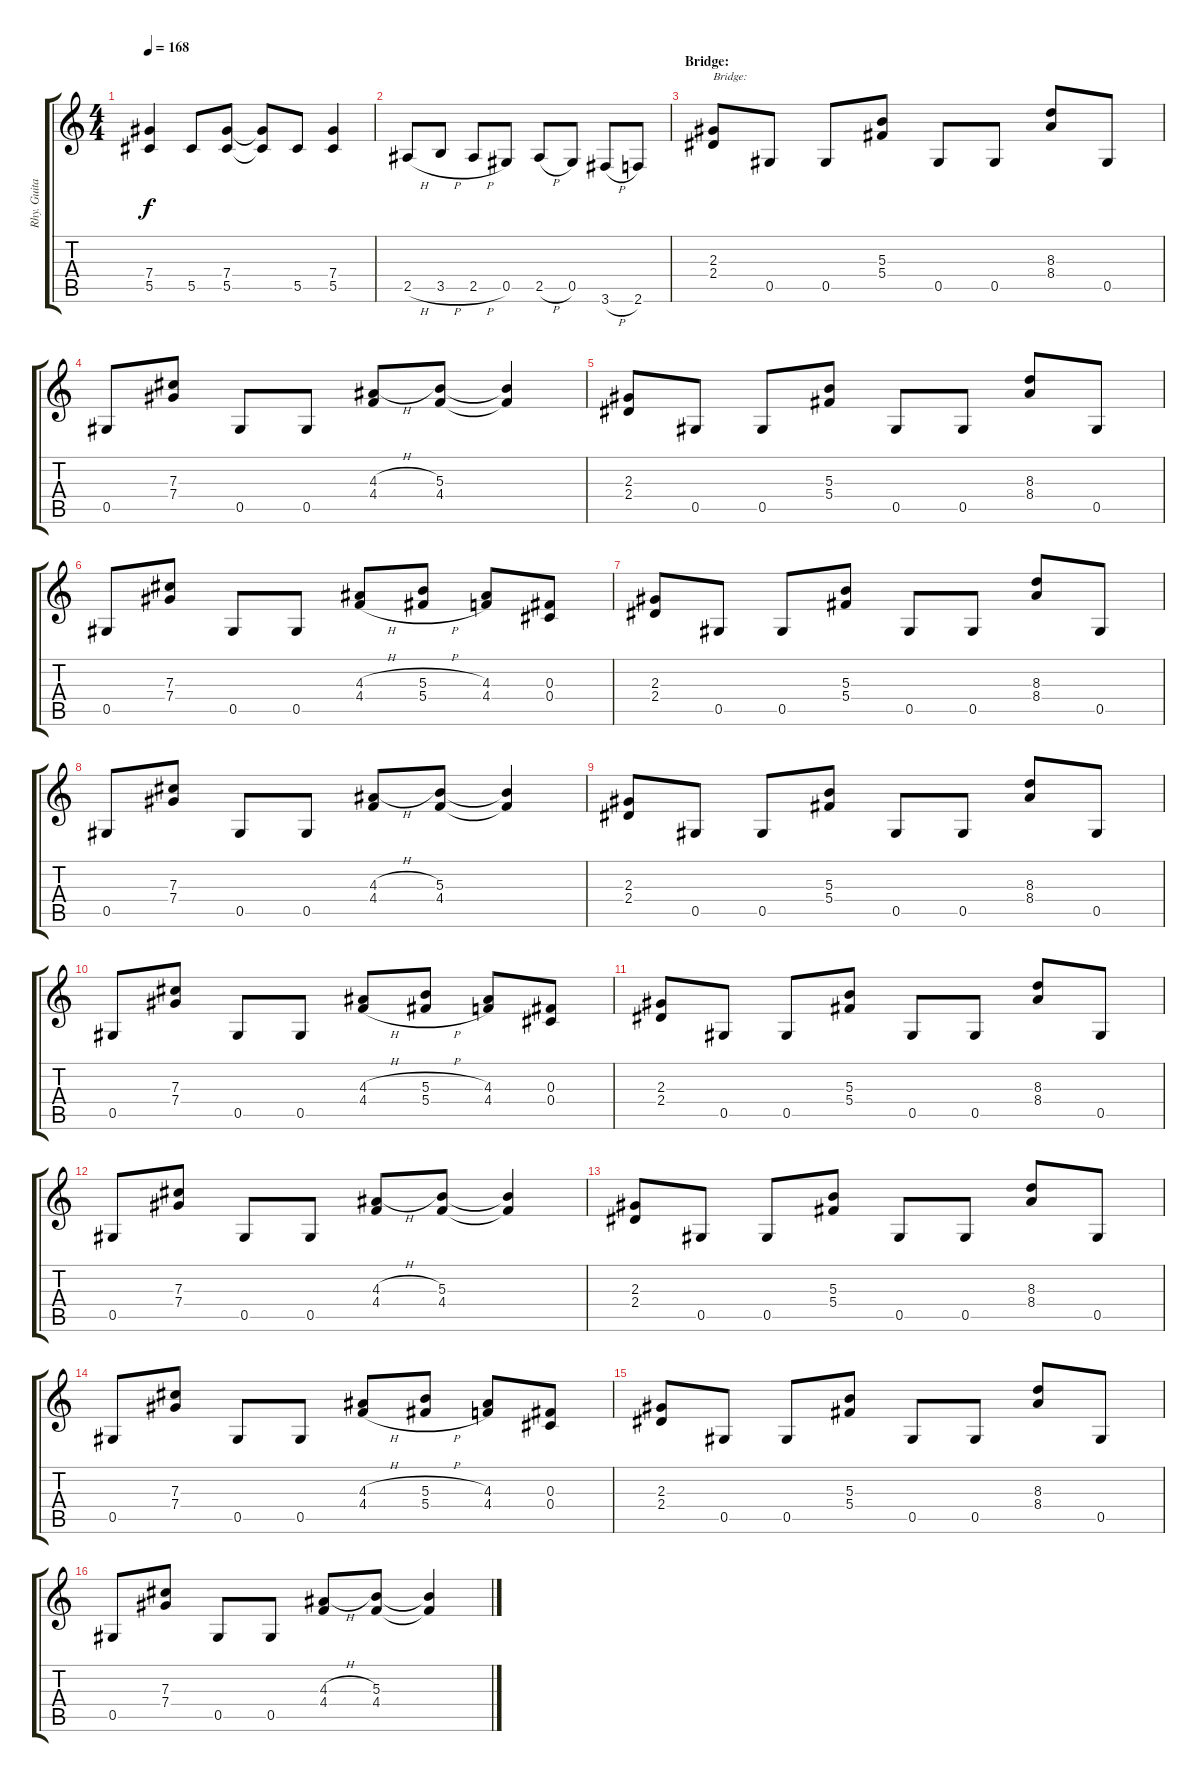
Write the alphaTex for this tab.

\track ("Rhy. Guitar 2" "Rhy. Guita") {instrument distortionguitar}
\staff {score tabs}
\tuning (Eb4 Bb3 Gb3 Db3 Ab2 Eb2) {hide}
\ts (4 4)
\tempo 168
\clef g2
\ks c
(7.4 5.5).4{dy f} 5.5.8 (7.4 5.5).8 (7.4{t} 5.5{t}).8 5.5.8 (7.4 5.5).4 |
2.5{h}.8 3.5{h}.8 2.5{h}.8 0.5.8 2.5{h}.8 0.5.8 3.6{h}.8 2.6.8 |
\section ("" "Bridge:")
(2.3 2.4).8{txt "Bridge:"} 0.5.8 0.5.8 (5.3 5.4).8 0.5.8 0.5.8 (8.3 8.4).8 0.5.8 |
0.5.8 (7.3 7.4).8 0.5.8 0.5.8 (4.3{h} 4.4).8 (5.3 4.4).8 (5.3{t} 4.4{t}).4 |
(2.3 2.4).8 0.5.8 0.5.8 (5.3 5.4).8 0.5.8 0.5.8 (8.3 8.4).8 0.5.8 |
0.5.8 (7.3 7.4).8 0.5.8 0.5.8 (4.3{h} 4.4{h}).8 (5.3{h} 5.4{h}).8 (4.3 4.4).8 (0.3 0.4).8 |
(2.3 2.4).8 0.5.8 0.5.8 (5.3 5.4).8 0.5.8 0.5.8 (8.3 8.4).8 0.5.8 |
0.5.8 (7.3 7.4).8 0.5.8 0.5.8 (4.3{h} 4.4).8 (5.3 4.4).8 (5.3{t} 4.4{t}).4 |
(2.3 2.4).8 0.5.8 0.5.8 (5.3 5.4).8 0.5.8 0.5.8 (8.3 8.4).8 0.5.8 |
0.5.8 (7.3 7.4).8 0.5.8 0.5.8 (4.3{h} 4.4{h}).8 (5.3{h} 5.4{h}).8 (4.3 4.4).8 (0.3 0.4).8 |
(2.3 2.4).8 0.5.8 0.5.8 (5.3 5.4).8 0.5.8 0.5.8 (8.3 8.4).8 0.5.8 |
0.5.8 (7.3 7.4).8 0.5.8 0.5.8 (4.3{h} 4.4).8 (5.3 4.4).8 (5.3{t} 4.4{t}).4 |
(2.3 2.4).8 0.5.8 0.5.8 (5.3 5.4).8 0.5.8 0.5.8 (8.3 8.4).8 0.5.8 |
0.5.8 (7.3 7.4).8 0.5.8 0.5.8 (4.3{h} 4.4{h}).8 (5.3{h} 5.4{h}).8 (4.3 4.4).8 (0.3 0.4).8 |
(2.3 2.4).8 0.5.8 0.5.8 (5.3 5.4).8 0.5.8 0.5.8 (8.3 8.4).8 0.5.8 |
0.5.8 (7.3 7.4).8 0.5.8 0.5.8 (4.3{h} 4.4).8 (5.3 4.4).8 (5.3{t} 4.4{t}).4
